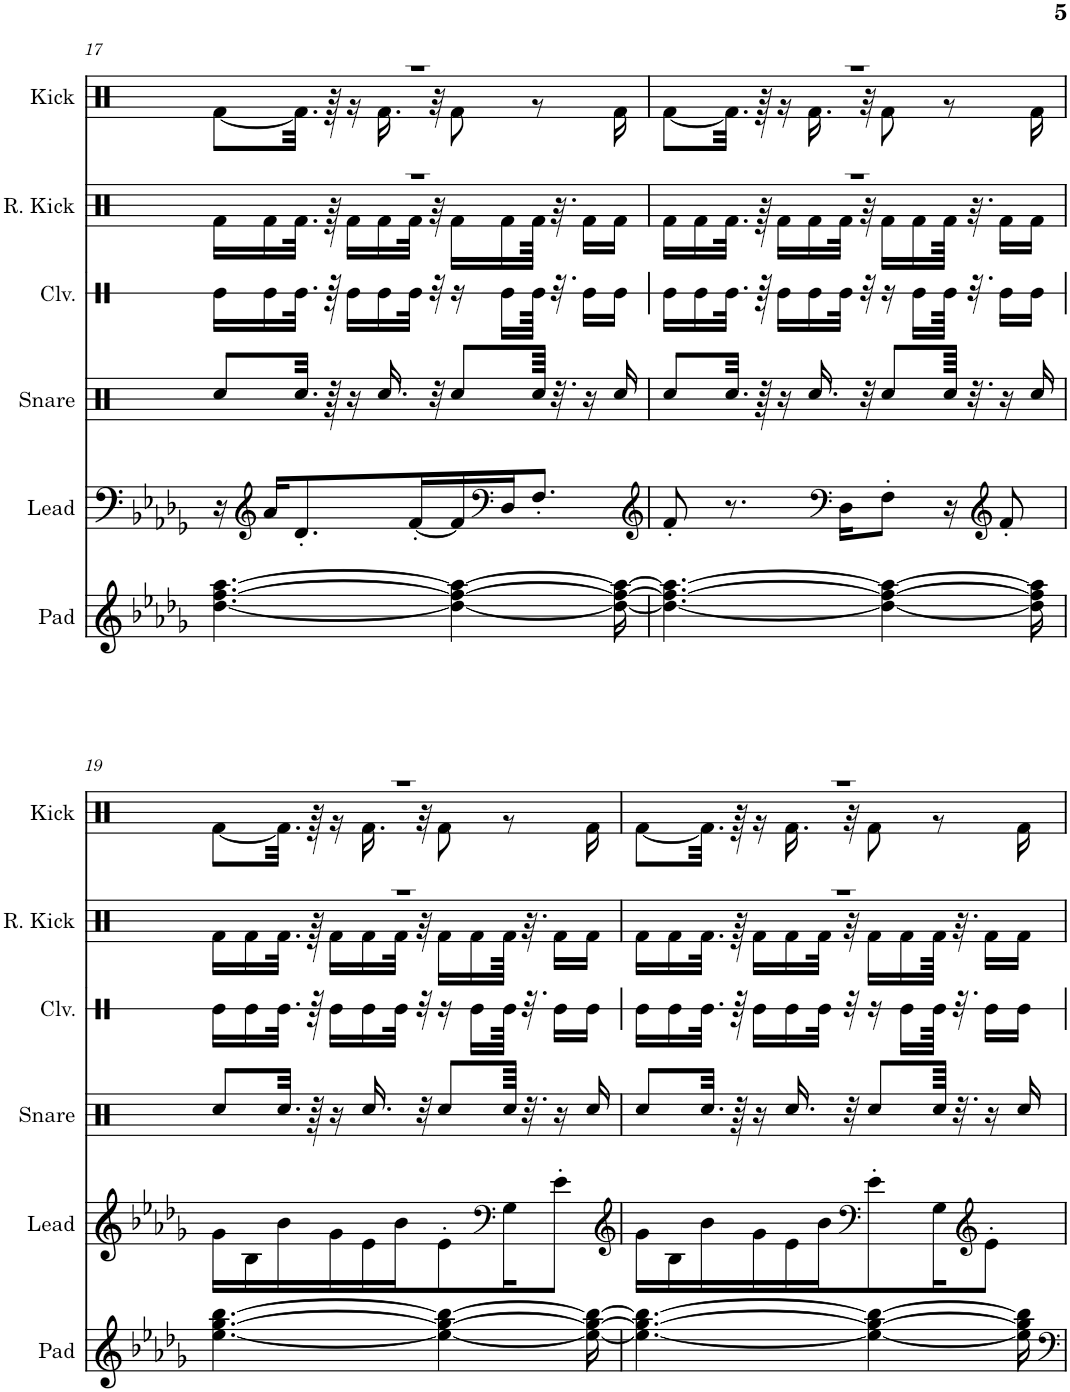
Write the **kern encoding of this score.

**kern	**kern	**kern	**kern	**kern	**kern
*part6	*part5	*part4	*part3	*part2	*part1
*staff6	*staff5	*staff4	*staff3	*staff2	*staff1
*I"Pad	*I"Lead	*I"Snare	*I"Claves	*I"Reverb Kick	*I"Kick
*I'Pad	*I'Lead	*I'Snare	*I'Clv.	*I'R. Kick	*I'Kick
!!LO:PB:g=z
*clefG2	*clefF4	*clefX	*clefX	*clefX	*clefX
*k[b-e-a-d-g-]	*k[b-e-a-d-g-]	*k[b-e-a-d-g-]	*k[b-e-a-d-g-]	*k[b-e-a-d-g-]	*k[b-e-a-d-g-]
*M11/16	*M11/16	*M11/16	*M11/16	*M11/16	*M11/16
=17	=17	=17	=17	=17	=17
*	*	*	*	*^	*^
[4.dd-\ [4.ff\ [4.aa-\	16r	8Rcc/L	16Re\LL	16%11r	16Rf\LL	16%11r	[8Rf\L
*	*clefG2	*	*	*	*	*	*
.	16a-/KL	.	16Re\	.	16Rf\	.	.
.	8.d-'/	32.Rcc/Jkk	32.Re\JJk	.	32.Rf\JJk	.	32.Rf\Jkk]
.	.	64r	64r	.	64r	.	64r
.	.	16r	16Re\LL	.	16Rf\LL	.	16r
.	.	16.Rcc/	16Re\	.	16Rf\	.	16.Rf\
.	[16f'/L	.	32Re\JJk	.	32Rf\JJk	.	.
.	.	32r	32r	.	32r	.	32r
4dd-\_ 4ff\_ 4aa-\_	16f/]	8Rcc/L	16r	.	16Rf\LL	.	8Rf\
*	*clefF4	*	*	*	*	*	*
.	16D-/J	.	16Re\LL	.	16Rf\	.	.
.	8.F'/J	64Rcc/Jkkk	64Re\JJkk	.	64Rf\JJkk	.	8r
.	.	32.r	32.r	.	32.r	.	.
.	.	16r	16Re\LL	.	16Rf\LL	.	.
16dd-\_ 16ff\_ 16aa-\_	.	16Rcc/	16Re\JJ	.	16Rf\JJ	.	16Rf\
=18	=18	=18	=18	=18	=18	=18	=18
*	*clefG2	*	*	*	*	*	*
4.dd-\_ 4.ff\_ 4.aa-\_	8f'/	8Rcc/L	16Re\LL	16%11r	16Rf\LL	16%11r	[8Rf\L
.	.	.	16Re\	.	16Rf\	.	.
.	8.r	32.Rcc/Jkk	32.Re\JJk	.	32.Rf\JJk	.	32.Rf\Jkk]
.	.	64r	64r	.	64r	.	64r
.	.	16r	16Re\LL	.	16Rf\LL	.	16r
.	.	16.Rcc/	16Re\	.	16Rf\	.	16.Rf\
*	*clefF4	*	*	*	*	*	*
.	16D-\KL	.	32Re\JJk	.	32Rf\JJk	.	.
.	.	32r	32r	.	32r	.	32r
4dd-\_ 4ff\_ 4aa-\_	8F'\J	8Rcc/L	16r	.	16Rf\LL	.	8Rf\
.	.	.	16Re\LL	.	16Rf\	.	.
.	16r	64Rcc/Jkkk	64Re\JJkk	.	64Rf\JJkk	.	8r
.	.	32.r	32.r	.	32.r	.	.
*	*clefG2	*	*	*	*	*	*
.	8f'/	16r	16Re\LL	.	16Rf\LL	.	.
16dd-\] 16ff\] 16aa-\]	.	16Rcc/	16Re\JJ	.	16Rf\JJ	.	16Rf\
!!LO:LB:g=z	!!
=19	=19	=19	=19	=19	=19	=19	=19
[4.ee-\ [4.gg-\ [4.bb-\	16g-\LL	8Rcc/L	16Re\LL	16%11r	16Rf\LL	16%11r	[8Rf\L
.	16B-\	.	16Re\	.	16Rf\	.	.
.	16b-\	32.Rcc/Jkk	32.Re\JJk	.	32.Rf\JJk	.	32.Rf\Jkk]
.	.	64r	64r	.	64r	.	64r
.	16g-\	16r	16Re\LL	.	16Rf\LL	.	16r
.	16e-\	16.Rcc/	16Re\	.	16Rf\	.	16.Rf\
.	16b-\J	.	32Re\JJk	.	32Rf\JJk	.	.
.	.	32r	32r	.	32r	.	32r
4ee-\_ 4gg-\_ 4bb-\_	8e-'\	8Rcc/L	16r	.	16Rf\LL	.	8Rf\
.	.	.	16Re\LL	.	16Rf\	.	.
*	*clefF4	*	*	*	*	*	*
.	16G-\K	64Rcc/Jkkk	64Re\JJkk	.	64Rf\JJkk	.	8r
.	.	32.r	32.r	.	32.r	.	.
.	8e-'\J	16r	16Re\LL	.	16Rf\LL	.	.
16ee-\_ 16gg-\_ 16bb-\_	.	16Rcc/	16Re\JJ	.	16Rf\JJ	.	16Rf\
=20	=20	=20	=20	=20	=20	=20	=20
*	*clefG2	*	*	*	*	*	*
4.ee-\_ 4.gg-\_ 4.bb-\_	16g-\LL	8Rcc/L	16Re\LL	16%11r	16Rf\LL	16%11r	[8Rf\L
.	16B-\	.	16Re\	.	16Rf\	.	.
.	16b-\	32.Rcc/Jkk	32.Re\JJk	.	32.Rf\JJk	.	32.Rf\Jkk]
.	.	64r	64r	.	64r	.	64r
.	16g-\	16r	16Re\LL	.	16Rf\LL	.	16r
.	16e-\	16.Rcc/	16Re\	.	16Rf\	.	16.Rf\
.	16b-\J	.	32Re\JJk	.	32Rf\JJk	.	.
.	.	32r	32r	.	32r	.	32r
*	*clefF4	*	*	*	*	*	*
4ee-\_ 4gg-\_ 4bb-\_	8e-'\	8Rcc/L	16r	.	16Rf\LL	.	8Rf\
.	.	.	16Re\LL	.	16Rf\	.	.
.	16G-\K	64Rcc/Jkkk	64Re\JJkk	.	64Rf\JJkk	.	8r
.	.	32.r	32.r	.	32.r	.	.
*	*clefG2	*	*	*	*	*	*
.	8e-'\J	16r	16Re\LL	.	16Rf\LL	.	.
16ee-\] 16gg-\] 16bb-\]	.	16Rcc/	16Re\JJ	.	16Rf\JJ	.	16Rf\
*	*	*	*	*v	*v	*	*
*	*	*	*	*	*v	*v
=	=	=	=	=	=
*-	*-	*-	*-	*-	*-
